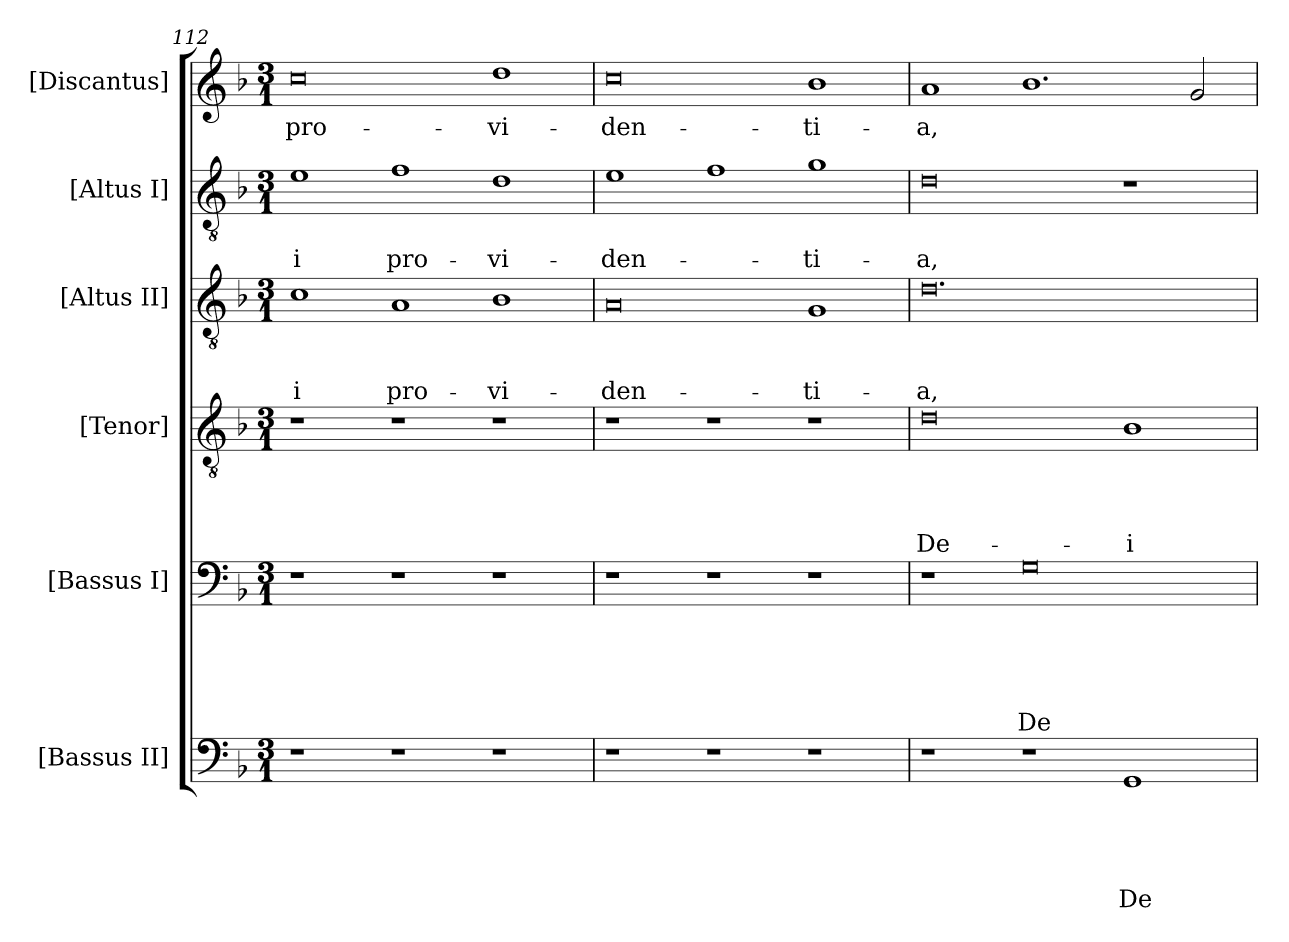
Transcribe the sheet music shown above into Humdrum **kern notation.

**kern	**text	**text	**text	**text	**text	**kern	**text	**text	**text	**text	**text	**kern	**text	**text	**text	**text	**kern	**text	**text	**text	**kern	**text	**text	**kern	**text
*part6	*part6	*part6	*part6	*part6	*part6	*part5	*part5	*part5	*part5	*part5	*part5	*part4	*part4	*part4	*part4	*part4	*part3	*part3	*part3	*part3	*part2	*part2	*part2	*part1	*part1
*staff6	*staff6	*staff6	*staff6	*staff6	*staff6	*staff5	*staff5	*staff5	*staff5	*staff5	*staff5	*staff4	*staff4	*staff4	*staff4	*staff4	*staff3	*staff3	*staff3	*staff3	*staff2	*staff2	*staff2	*staff1	*staff1
*I"[Bassus II]	*	*	*	*	*	*I"[Bassus I]	*	*	*	*	*	*I"[Tenor]	*	*	*	*	*I"[Altus II]	*	*	*	*I"[Altus I]	*	*	*I"[Discantus]	*
*clefF4	*	*	*	*	*	*clefF4	*	*	*	*	*	*clefGv2	*	*	*	*	*clefGv2	*	*	*	*clefGv2	*	*	*clefG2	*
*k[b-]	*	*	*	*	*	*k[b-]	*	*	*	*	*	*k[b-]	*	*	*	*	*k[b-]	*	*	*	*k[b-]	*	*	*k[b-]	*
*M3/1	*	*	*	*	*	*M3/1	*	*	*	*	*	*M3/1	*	*	*	*	*M3/1	*	*	*	*M3/1	*	*	*M3/1	*
=112	=112	=112	=112	=112	=112	=112	=112	=112	=112	=112	=112	=112	=112	=112	=112	=112	=112	=112	=112	=112	=112	=112	=112	=112	=112
1r	.	.	.	.	.	1r	.	.	.	.	.	1r	.	.	.	.	1c\	.	.	-i	1e\	.	-i	0cc\	pro-
1r	.	.	.	.	.	1r	.	.	.	.	.	1r	.	.	.	.	1A/	.	.	pro-	1f\	.	pro-	.	.
1r	.	.	.	.	.	1r	.	.	.	.	.	1r	.	.	.	.	1B-\	.	.	-vi-	1d\	.	-vi-	1dd\	-vi-
=113	=113	=113	=113	=113	=113	=113	=113	=113	=113	=113	=113	=113	=113	=113	=113	=113	=113	=113	=113	=113	=113	=113	=113	=113	=113
1r	.	.	.	.	.	1r	.	.	.	.	.	1r	.	.	.	.	0A/	.	.	-den-	1e\	.	-den-	0cc\	-den-
1r	.	.	.	.	.	1r	.	.	.	.	.	1r	.	.	.	.	.	.	.	.	1f\	.	.	.	.
1r	.	.	.	.	.	1r	.	.	.	.	.	1r	.	.	.	.	1G/	.	.	-ti-	1g\	.	-ti-	1b-\	-ti-
=114	=114	=114	=114	=114	=114	=114	=114	=114	=114	=114	=114	=114	=114	=114	=114	=114	=114	=114	=114	=114	=114	=114	=114	=114	=114
1r	.	.	.	.	.	1r	.	.	.	.	.	0d\	.	.	.	De-	0.d\	.	.	-a,	0d\	.	-a,	1a/	-a,
1r	.	.	.	.	.	0G\	.	.	.	.	De-	.	.	.	.	.	.	.	.	.	.	.	.	1.b-\	.
1GG/	.	.	.	.	De-	.	.	.	.	.	.	1B-\	.	.	.	-i	.	.	.	.	1r	.	.	.	.
.	.	.	.	.	.	.	.	.	.	.	.	.	.	.	.	.	.	.	.	.	.	.	.	2g/	.
=	=	=	=	=	=	=	=	=	=	=	=	=	=	=	=	=	=	=	=	=	=	=	=	=	=
*-	*-	*-	*-	*-	*-	*-	*-	*-	*-	*-	*-	*-	*-	*-	*-	*-	*-	*-	*-	*-	*-	*-	*-	*-	*-
